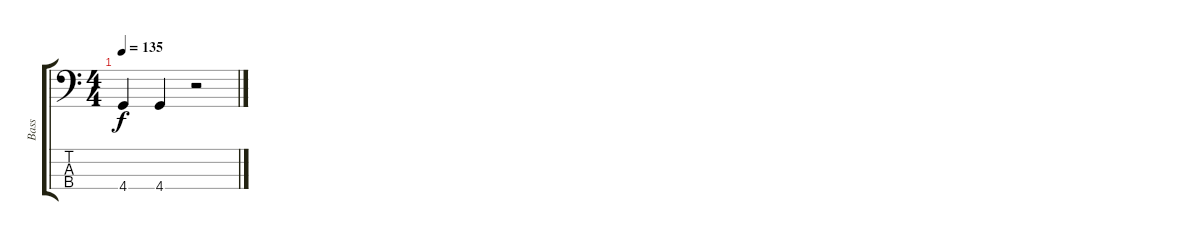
\track ("Bass" "Bass") {instrument electricbasspick}
\staff {score tabs}
\tuning (Gb2 Db2 Ab1 Eb1) {hide}
\ts (4 4)
\tempo 135
\clef f4
\ks c
4.4.4{dy f} 4.4.4 r.2
